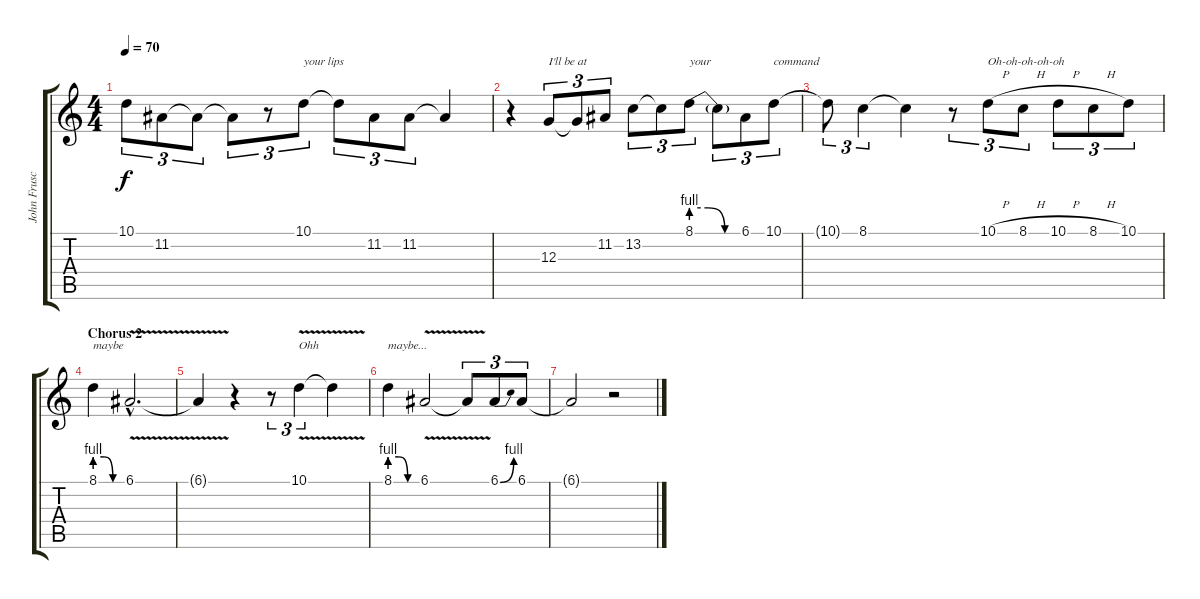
\track ("John Frusciante - Vocals" "John Frusc") {instrument clarinet}
\staff {score tabs}
\tuning (E4 B3 G3 D3 A2 E2) {hide}
\ts (4 4)
\tempo 70
\clef g2
\ks c
10.1{t}.8{tu (3 2) dy f} 11.2.8{tu (3 2)} 11.2{t}.8{tu (3 2)} 11.2{t}.8{tu (3 2)} r.8{tu (3 2)} 10.1.8{tu (3 2) txt "your lips"} 10.1{t}.8{tu (3 2)} 11.2.8{tu (3 2)} 11.2.8{tu (3 2)} 11.2{t}.4 |
r.4 12.3.8{tu (3 2) txt "I'll be at"} 12.3{t}.8{tu (3 2)} 11.2.8{tu (3 2)} 13.2.8{tu (3 2)} 13.2{t}.8{tu (3 2)} 8.1{be (custom 0 4 20 4 40 0 60 0)}.8{tu (3 2) txt "your"} 8.1{t}.8{tu (3 2)} 6.1.8{tu (3 2)} 10.1.8{tu (3 2) txt "command"} |
10.1{t}.8{tu (3 2)} 8.1.4{tu (3 2)} 8.1{t}.4 r.8{tu (3 2)} 10.1{h}.8{tu (3 2) txt "Oh-oh-oh-oh-oh"} 8.1{h}.8{tu (3 2)} 10.1{h}.8{tu (3 2)} 8.1{h}.8{tu (3 2)} 10.1.8{tu (3 2)} |
\section ("" "Chorus 2")
8.1{be (custom 0 4 20 4 40 0 60 0)}.4{txt "maybe"} 6.1{v hac}.2{d} |
6.1{t}.4 r.4 r.8{tu (3 2)} 10.1{v}.4{tu (3 2) txt "Ohh"} 10.1{t}.4 |
8.1{be (custom 0 4 20 4 40 0 60 0)}.4{txt "maybe..."} 6.1{v}.2 6.1{t}.8{tu (3 2)} 6.1{be (bend 0 0 60 4)}.8{tu (3 2)} 6.1.8{tu (3 2)} |
6.1{t}.2 r.2
